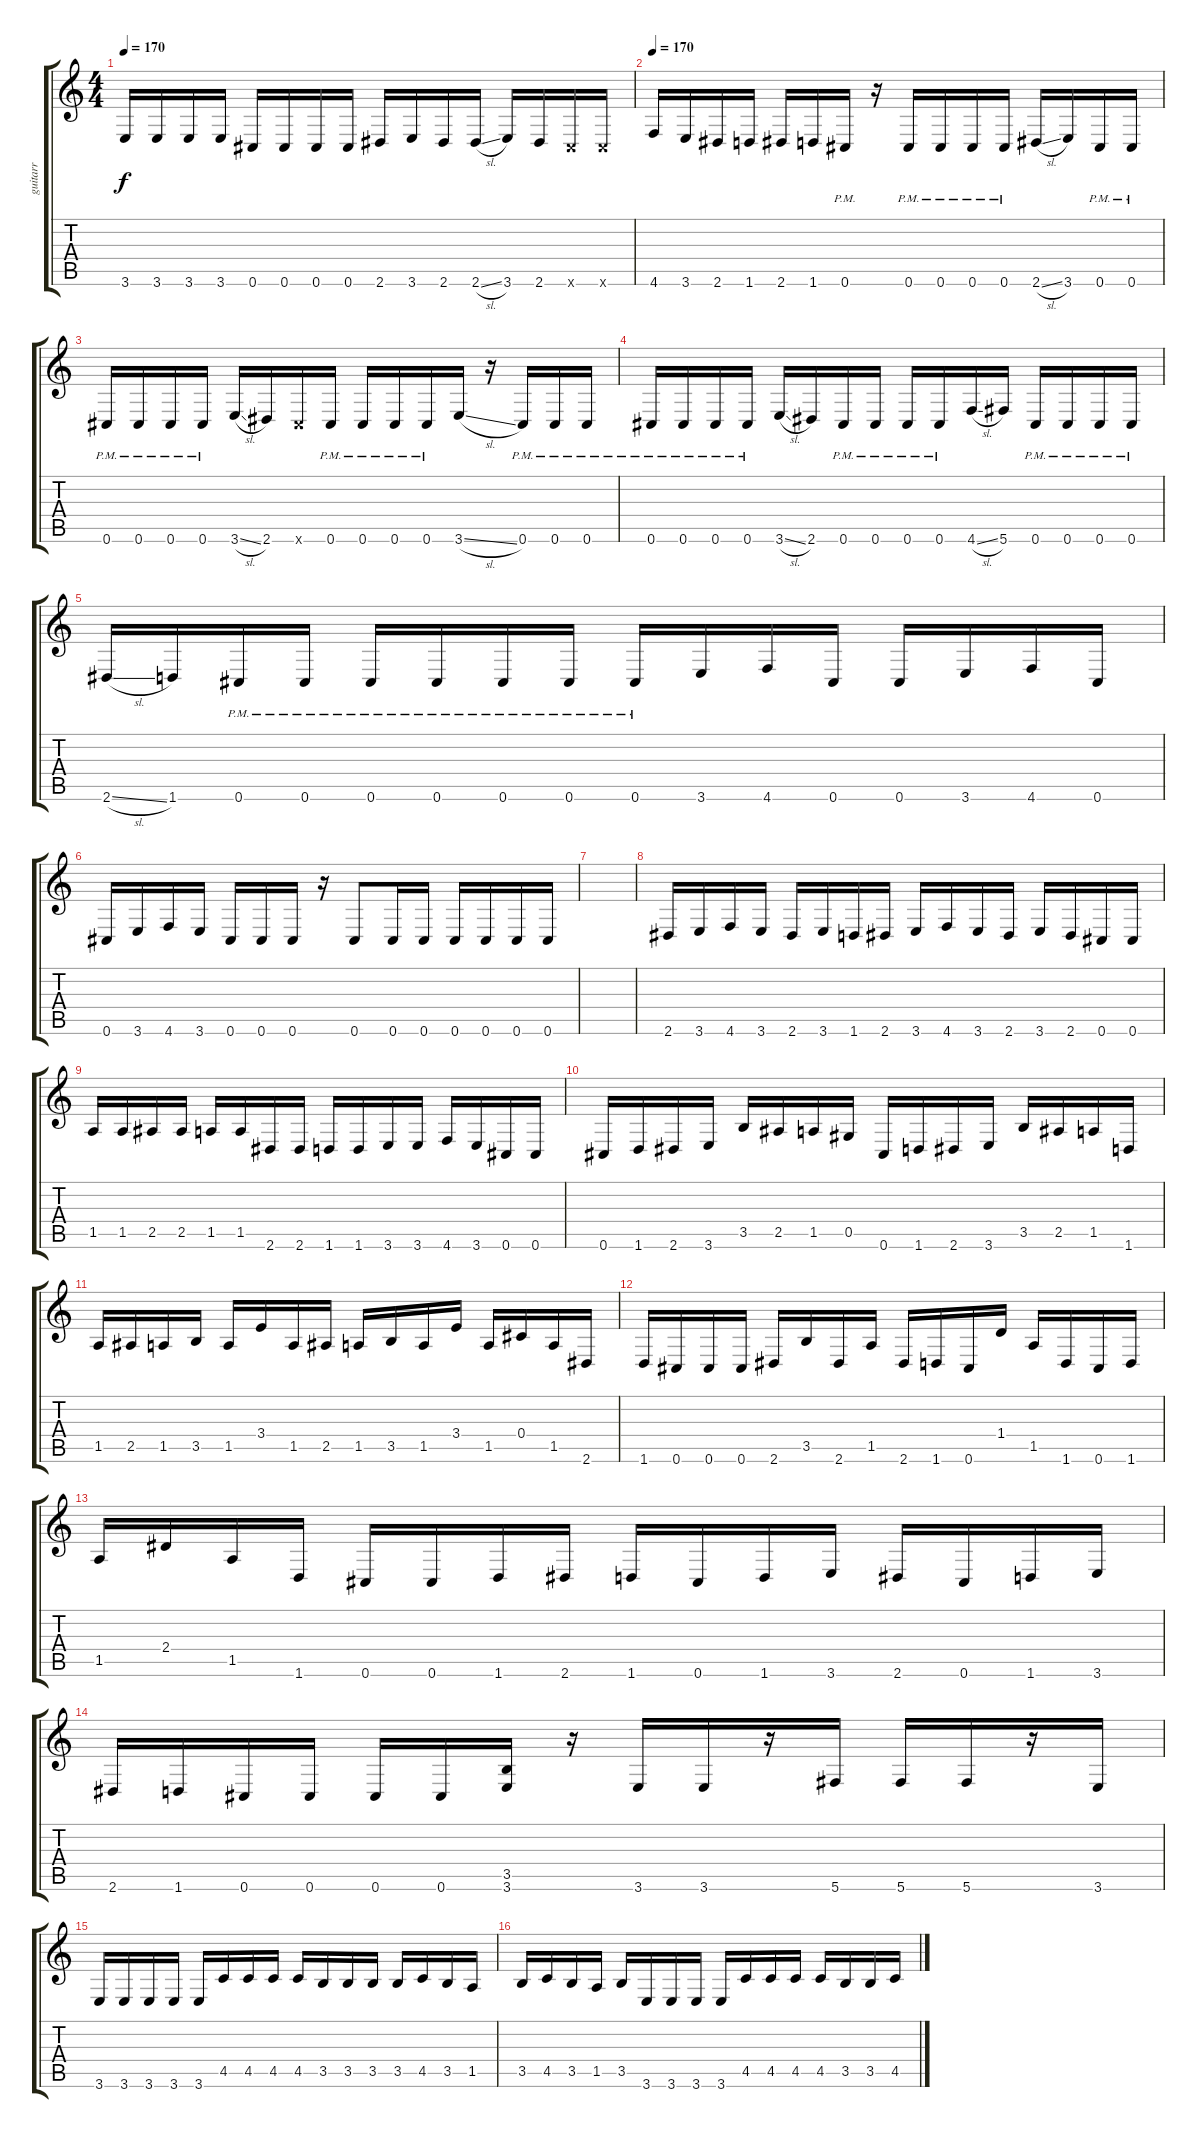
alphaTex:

\track ("guitarr" "guitarr") {instrument distortionguitar}
\staff {score tabs}
\tuning (Eb4 Bb3 Gb3 Db3 Ab2 Db2) {hide}
\ts (4 4)
\tempo 170
\clef g2
\ks c
3.6.16{dy f} 3.6.16 3.6.16 3.6.16 0.6.16 0.6.16 0.6.16 0.6.16 2.6.16 3.6.16 2.6.16 2.6{sl}.16 3.6.16 2.6.16 0.6{x}.16 0.6{x}.16 |
\tempo 170
4.6.16 3.6.16 2.6.16 1.6.16 2.6.16 1.6.16 0.6{pm}.16 r.16 0.6{pm}.16 0.6{pm}.16 0.6{pm}.16 0.6{pm}.16 2.6{sl}.16 3.6.16 0.6{pm}.16 0.6{pm}.16 |
0.6{pm}.16 0.6{pm}.16 0.6{pm}.16 0.6{pm}.16 3.6{sl}.16 2.6.16 0.6{x}.16 0.6{pm}.16 0.6{pm}.16 0.6{pm}.16 0.6{pm}.16 3.6{sl}.16 r.16 0.6{pm}.16 0.6{pm}.16 0.6{pm}.16 |
0.6{pm}.16 0.6{pm}.16 0.6{pm}.16 0.6{pm}.16 3.6{sl}.16 2.6.16 0.6{pm}.16 0.6{pm}.16 0.6{pm}.16 0.6{pm}.16 4.6{sl}.16 5.6.16 0.6{pm}.16 0.6{pm}.16 0.6{pm}.16 0.6{pm}.16 |
2.6{sl}.16 1.6.16 0.6{pm}.16 0.6{pm}.16 0.6{pm}.16 0.6{pm}.16 0.6{pm}.16 0.6{pm}.16 0.6{pm}.16 3.6.16 4.6.16 0.6.16 0.6.16 3.6.16 4.6.16 0.6.16 |
0.6.16 3.6.16 4.6.16 3.6.16 0.6.16 0.6.16 0.6.16 r.16 0.6.8 0.6.16 0.6.16 0.6.16 0.6.16 0.6.16 0.6.16 |
|
2.6.16 3.6.16 4.6.16 3.6.16 2.6.16 3.6.16 1.6.16 2.6.16 3.6.16 4.6.16 3.6.16 2.6.16 3.6.16 2.6.16 0.6.16 0.6.16 |
1.5.16 1.5.16 2.5.16 2.5.16 1.5.16 1.5.16 2.6.16 2.6.16 1.6.16 1.6.16 3.6.16 3.6.16 4.6.16 3.6.16 0.6.16 0.6.16 |
0.6.16 1.6.16 2.6.16 3.6.16 3.5.16 2.5.16 1.5.16 0.5.16 0.6.16 1.6.16 2.6.16 3.6.16 3.5.16 2.5.16 1.5.16 1.6.16 |
1.5.16 2.5.16 1.5.16 3.5.16 1.5.16 3.4.16 1.5.16 2.5.16 1.5.16 3.5.16 1.5.16 3.4.16 1.5.16 0.4.16 1.5.16 2.6.16 |
1.6.16 0.6.16 0.6.16 0.6.16 2.6.16 3.5.16 2.6.16 1.5.16 2.6.16 1.6.16 0.6.16 1.4.16 1.5.16 1.6.16 0.6.16 1.6.16 |
1.5.16 2.4.16 1.5.16 1.6.16 0.6.16 0.6.16 1.6.16 2.6.16 1.6.16 0.6.16 1.6.16 3.6.16 2.6.16 0.6.16 1.6.16 3.6.16 |
2.6.16 1.6.16 0.6.16 0.6.16 0.6.16 0.6.16 (3.5 3.6).16 r.16 3.6.16 3.6.16 r.16 5.6.16 5.6.16 5.6.16 r.16 3.6.16 |
3.6.16 3.6.16 3.6.16 3.6.16 3.6.16 4.5.16 4.5.16 4.5.16 4.5.16 3.5.16 3.5.16 3.5.16 3.5.16 4.5.16 3.5.16 1.5.16 |
3.5.16 4.5.16 3.5.16 1.5.16 3.5.16 3.6.16 3.6.16 3.6.16 3.6.16 4.5.16 4.5.16 4.5.16 4.5.16 3.5.16 3.5.16 4.5.16
